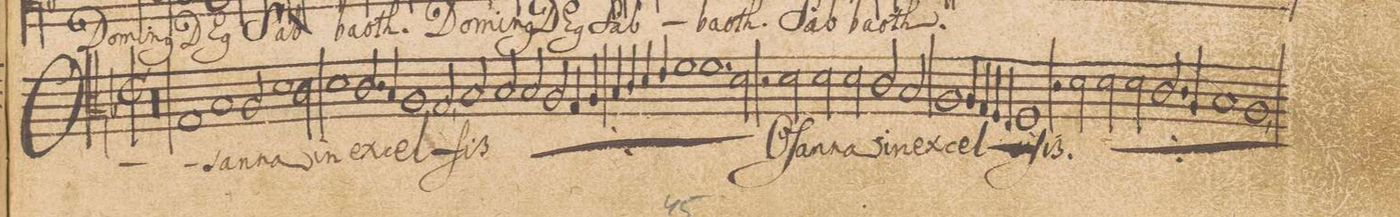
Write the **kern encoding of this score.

**kern	**text
*I"ALTVS.	*
*clefC3	*
*k[b-]	*
*met(C|)	*
*M2/1	*
=43||	=43||
*>C	*
*M2/1	*
*met(C|)	*
00r	.
=44-	=44-
=45-	=45-
1G	O-
1B-	-san-
=46-	=46-
2A/	-na
1d	in
2c\	ex-
=47-	=47-
1d	-cel-
2.c/	.
4B-/	.
=48-	=48-
1A	.
2G,</	-ſis
*	*ij
2B-/	O-
=49-	=49-
2B-/	-san-
2B-/	-na
2A/	in
4G/	ex-
4A/	.
=50-	=50-
4B-/	.
4c/	.
4d/	.
4e/	.
1f	.
=51-	=51-
1.f	-cel-
2d\	-ſis
*	*Xij
=52-	=52-
2r	.
2d\	O-
2d\	-ſan-
2d\	-na
=53-	=53-
2c/	in
2B-/	ex-
1A	-cel-
=54-	=54-
4A/	.
4G/	.
4F/	.
4E/	.
1F	-ſis.
=55-	=55-
2r	.
*	*ij
2d\	O-
2d\	-ſan-
2d\	-na
=56-	=56-
2.c/	in
4A/	ex-
1B-	-cel-
=57-	=57-
1A,<	-ſis.
*	*Xij
*-	*-
